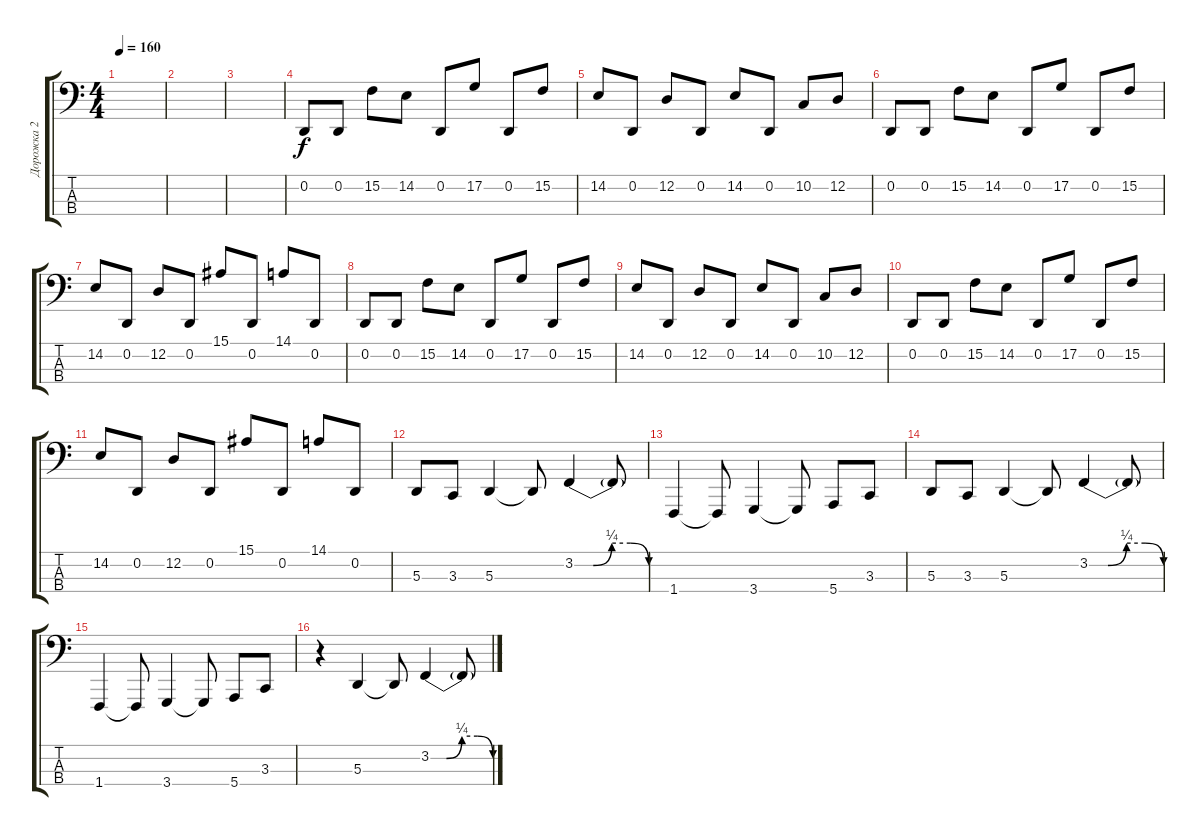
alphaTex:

\track ("Дорожка 2" "Дорожка 2") {instrument lead8bassandlead}
\staff {score tabs}
\tuning (G2 D2 A1 E1) {hide}
\ts (4 4)
\tempo 160
\clef f4
\ks c
|
|
|
0.2.8 0.2.8 15.2.8 14.2.8 0.2.8 17.2.8 0.2.8 15.2.8 |
14.2.8 0.2.8 12.2.8 0.2.8 14.2.8 0.2.8 10.2.8 12.2.8 |
0.2.8 0.2.8 15.2.8 14.2.8 0.2.8 17.2.8 0.2.8 15.2.8 |
14.2.8 0.2.8 12.2.8 0.2.8 15.1.8 0.2.8 14.1.8 0.2.8 |
0.2.8 0.2.8 15.2.8 14.2.8 0.2.8 17.2.8 0.2.8 15.2.8 |
14.2.8 0.2.8 12.2.8 0.2.8 14.2.8 0.2.8 10.2.8 12.2.8 |
0.2.8 0.2.8 15.2.8 14.2.8 0.2.8 17.2.8 0.2.8 15.2.8 |
14.2.8 0.2.8 12.2.8 0.2.8 15.1.8 0.2.8 14.1.8 0.2.8 |
5.3.8 3.3.8 5.3.4 5.3{t}.8 3.2{be (custom 0 0 15 0 30 1 45 1 60 0)}.4 3.2{t}.8 |
1.4.4 1.4{t}.8 3.4.4 3.4{t}.8 5.4.8 3.3.8 |
5.3.8 3.3.8 5.3.4 5.3{t}.8 3.2{be (custom 0 0 15 0 30 1 45 1 60 0)}.4 3.2{t}.8 |
1.4.4 1.4{t}.8 3.4.4 3.4{t}.8 5.4.8 3.3.8 |
r.4 5.3.4 5.3{t}.8 3.2{be (custom 0 0 15 0 30 1 45 1 60 0)}.4 3.2{t}.8
